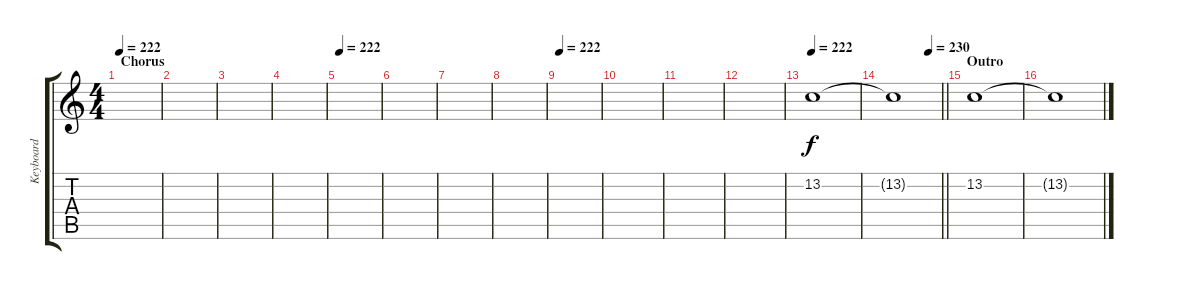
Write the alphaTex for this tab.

\track ("Keyboard" "Keyboard") {instrument pad4choir}
\staff {score tabs}
\tuning (E4 B3 G3 D3 A2 E2) {hide}
\ts (4 4)
\section ("" "Chorus")
\tempo 222
\clef g2
\ks c
|
|
|
|
\tempo 222
|
|
|
|
\tempo 222
|
|
|
|
\tempo 222
13.2.1{volume 10} |
\tempo (230 0.75)
\barLineRight lightlight
13.2{t}.1 |
\section ("" "Outro")
13.2.1{volume 5} |
13.2{t}.1
